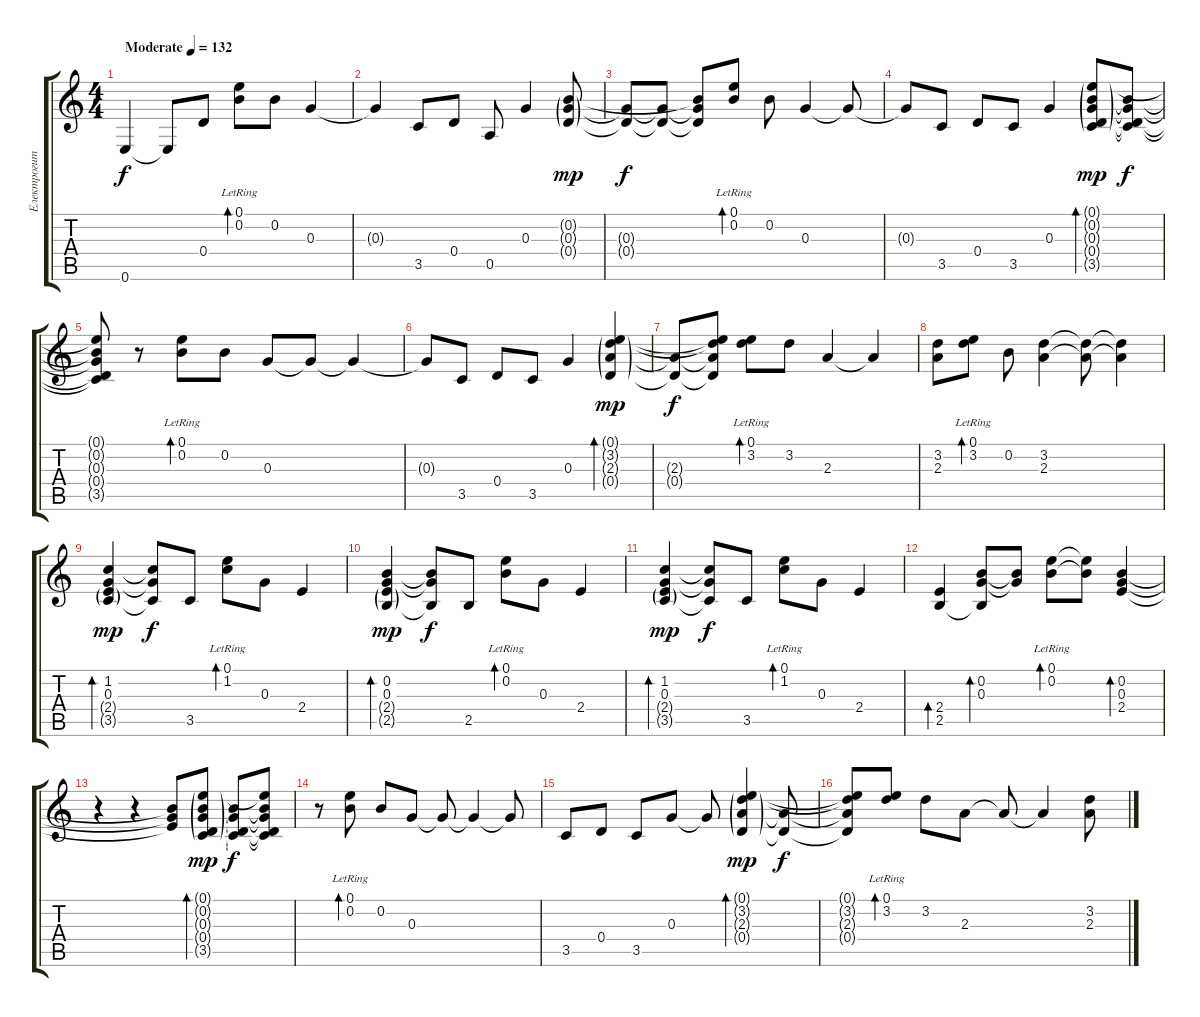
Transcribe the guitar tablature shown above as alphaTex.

\track ("Електрогитара" "Електрогит") {instrument electricguitarclean}
\staff {score tabs}
\tuning (E4 B3 G3 D3 A2 E2) {hide}
\ts (4 4)
\tempo (132 "Moderate")
\clef g2
\ks c
0.6.4{dy f instrument electricguitarclean} 0.6{t}.8 0.4.8 (0.1{lr} 0.2).8{bd 30} 0.2.8 0.3.4 |
0.3{t}.4 3.5.8 0.4.8 0.5.8 0.3.4 (0.2{g} 0.3{g} 0.4{g}).8{dy mp} |
(0.3{t} 0.4{t}).8{dy f} (0.3{t} 0.4{t}).8 (0.2{t} 0.3{t} 0.4{t}).8 (0.1{lr} 0.2).8{bd 30} 0.2.8 0.3.4 0.3{t}.8 |
0.3{t}.8 3.5.8 0.4.8 3.5.8 0.3.4 (0.1{g} 0.2{g} 0.3{g} 0.4{g} 3.5{g}).8{bd 30 dy mp} (0.2{t} 0.3{t} 0.4{t} 3.5{t}).8{dy f} |
(0.1{t} 0.2{t} 0.3{t} 0.4{t} 3.5{t}).8 r.8 (0.1{lr} 0.2).8{bd 30} 0.2.8 0.3.8 0.3{t}.8 0.3{t}.4 |
0.3{t}.8 3.5.8 0.4.8 3.5.8 0.3.4 (0.1{g} 3.2{g} 2.3{g} 0.4{g}).4{bd 30 dy mp} |
(2.3{t} 0.4{t}).8{dy f} (0.1{t} 3.2{t} 2.3{t} 0.4{t}).8 (0.1{lr} 3.2).8{bd 30} 3.2.8 2.3.4 2.3{t}.4 |
(3.2 2.3).8 (0.1{lr} 3.2).8{bd 30} 0.2.8 (3.2 2.3).4 (3.2{t} 2.3{t}).8 (3.2{t} 2.3{t}).4 |
(1.2 0.3 2.4{g} 3.5{g}).4{bd 240 dy mp} (1.2{t} 0.3{t} 3.5{t}).8{dy f} 3.5.8 (0.1{lr} 1.2).8{bd 30} 0.3.8 2.4.4 |
(0.2 0.3 2.4{g} 2.5{g}).4{bd 240 dy mp} (0.2{t} 0.3{t} 2.5{t}).8{dy f} 2.5.8 (0.1{lr} 0.2).8{bd 30} 0.3.8 2.4.4 |
(1.2 0.3 2.4{g} 3.5{g}).4{bd 240 dy mp} (1.2{t} 0.3{t} 3.5{t}).8{dy f} 3.5.8 (0.1{lr} 1.2).8{bd 30} 0.3.8 2.4.4 |
(2.4 2.5).4{bd 240} (0.2 0.3 2.5{t}).8{bd 240} (0.2{t} 0.3{t}).8 (0.1{lr} 0.2).8{bd 240} (0.1{t} 0.2{t}).8 (0.2 0.3 2.4).4{bd 240} |
r.4 r.4 (0.2{t} 0.3{t} 2.4{t}).8 (0.1{g} 0.2{g} 0.3{g} 0.4{g} 3.5{g}).8{bd 30 dy mp} (0.2{t} 0.3{t} 0.4{t} 3.5{t}).8{dy f} (0.1{t} 0.2{t} 0.3{t} 0.4{t} 3.5{t}).8 |
r.8 (0.1{lr} 0.2).8{bd 30} 0.2.8 0.3.8 0.3{t}.8 0.3{t}.4 0.3{t}.8 |
3.5.8 0.4.8 3.5.8 0.3.8 0.3{t}.8 (0.1{g} 3.2{g} 2.3{g} 0.4{g}).4{bd 30 dy mp} (2.3{t} 0.4{t}).8{dy f} |
(0.1{t} 3.2{t} 2.3{t} 0.4{t}).8 (0.1{lr} 3.2).8{bd 30} 3.2.8 2.3.8 2.3{t}.8 2.3{t}.4 (3.2 2.3).8
